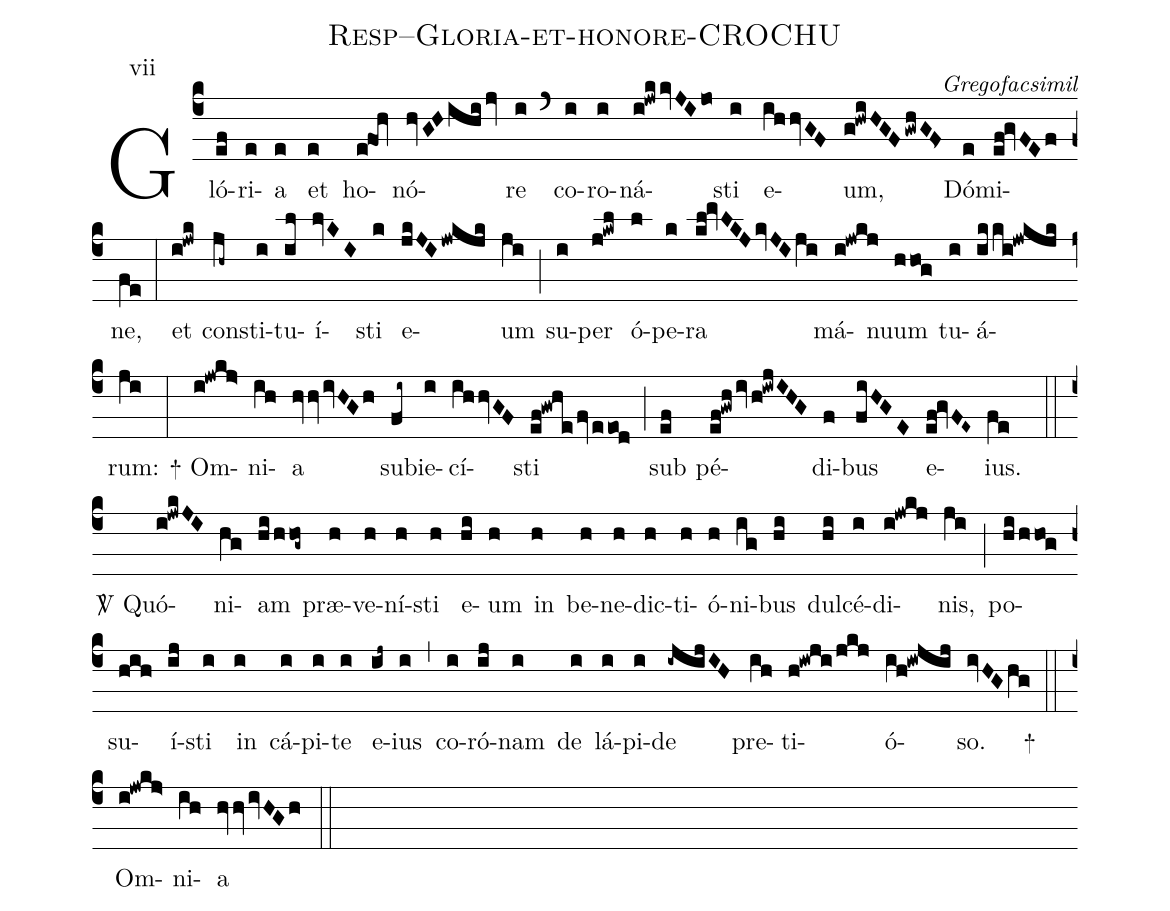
name: Resp--Gloria-et-honore-CROCHU;
commentary: Gregofacsimil;
annotation: vii;
%%
(c4) Gló(ef)ri(e)a(e) et(e) ho(e!foh)nó(hvGHihi/jv)re(i) (`) co(i)ro(i)ná(i!jwkkvJIjo)sti(i) e(ihhvGF)um,(g!hwiHGFgwhGF>) Dó(e)mi(ef!gvFEf)ne,(fe) (:) et(i!jwk) con(jh~)sti(i)tu(il)í(lvKI)sti(k) e(jkJIjwkjk)um(ji) (;) su(i)per(j!kwl) ó(l)pe(k)ra(kl!mvLKJkvJIji) má(i!jwkj)nuum(hhog) tu(i)á(ik/ki!jwkjk)rum:(ji) (:) + Om(i!jwkj>)ni(ih)a(hvhvivHGh) sub(fi~)ie(i)cí(ihhvGF)sti(ef!gwhe/fveeod) (;) sub(ef) pé(ef!gwh/iv/h!iwjIHG)di(f)bus(fiHGE) e(ef!gvFE~)ius.(fe) (::)

<sp>V/</sp> Quó(i!jwkJI)ni(hg)am(hi/hhog~) præ(h)ve(h)ní(h)sti(h) e(hi)um(h) in(h) be(h)ne(h)dic(h)ti(h)ó(h)ni(ig)bus(hi) dul(hi)cé(i)di(i!jwkj)nis,(ji) (;) po(hi/hhog)su(hih)í(ij)sti(i) in(i) cá(i)pi(i)te(i) e(ij~)ius(i) (,) co(i)ró(ij)nam(i) de(i) lá(i)pi(i)de(-ijijIH) pre(ih)ti(h!iwji/jkj)ó(ih!iwjij)so.(ivHGhg) +(::) Om(i!jwkj>)ni(ih)a(hvhvivHGh) (::)
